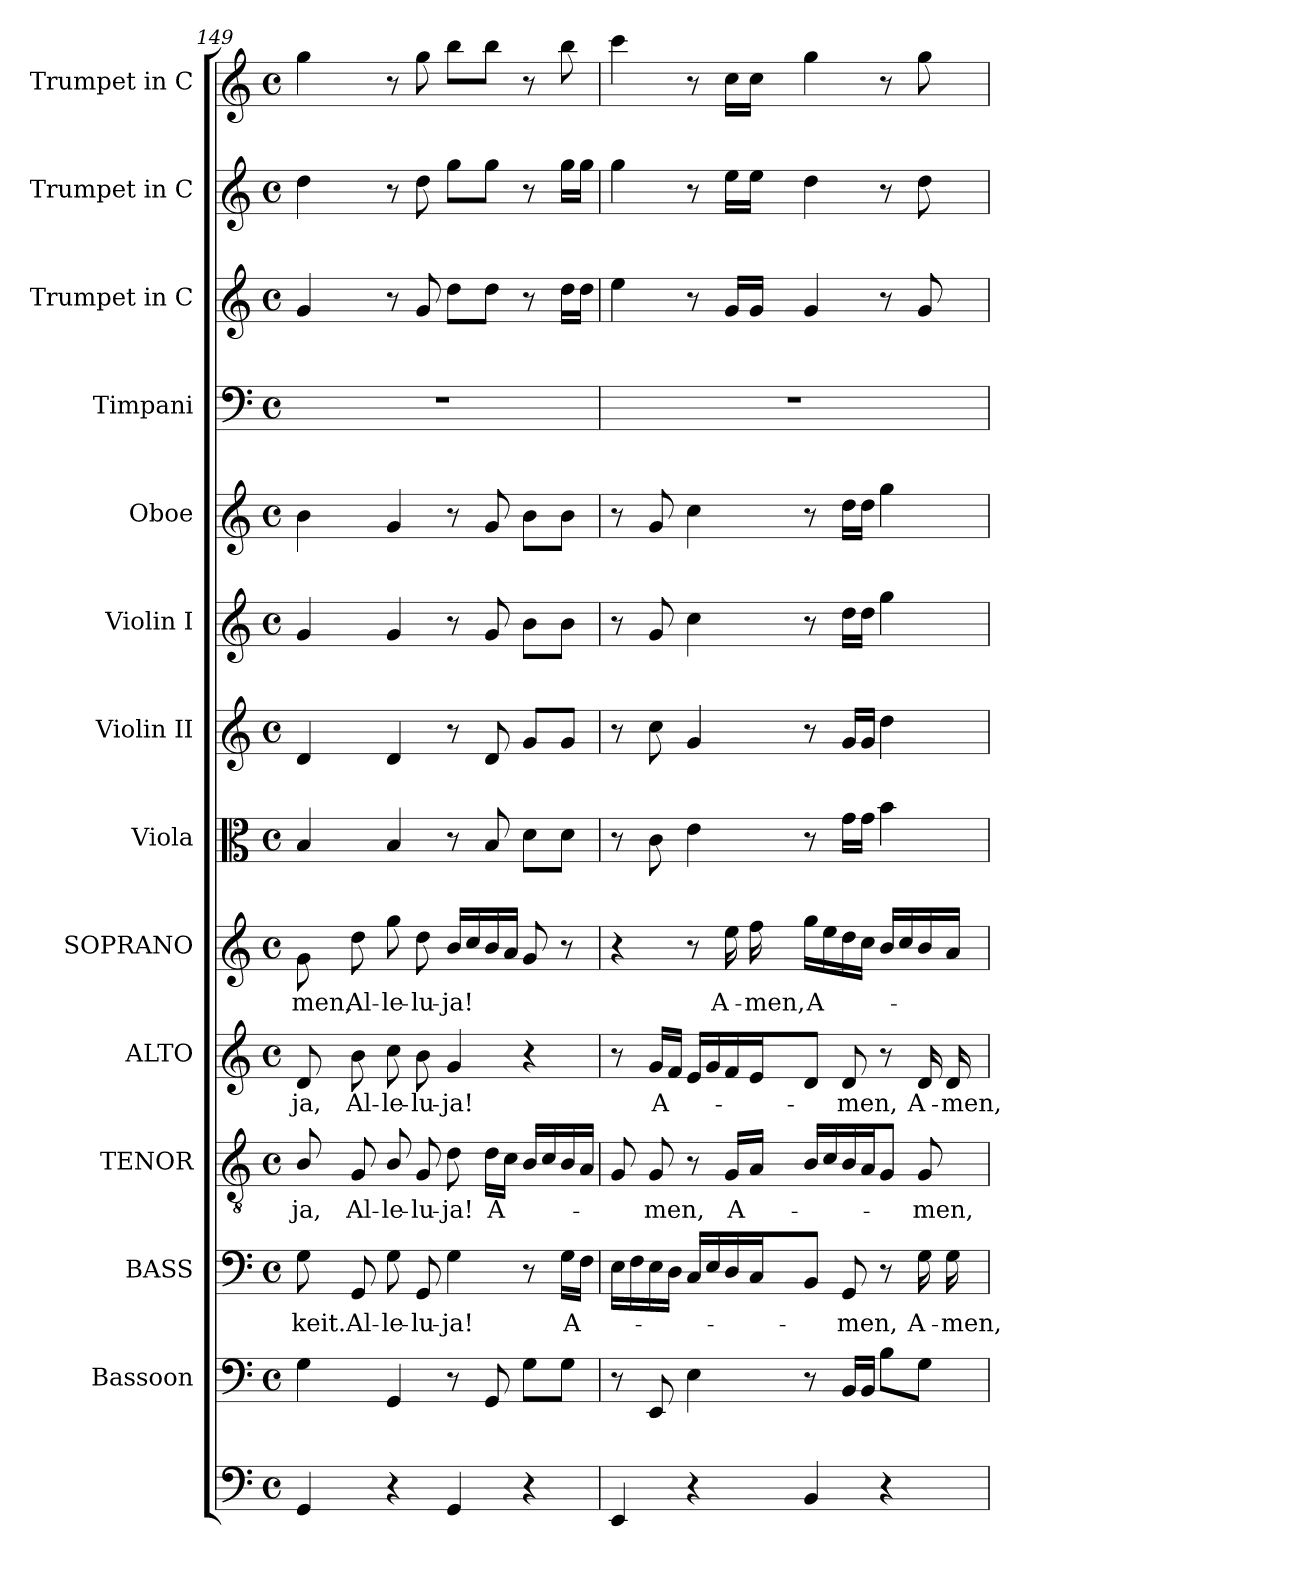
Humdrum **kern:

**kern	**kern	**kern	**text	**kern	**text	**kern	**text	**kern	**text	**kern	**kern	**kern	**kern	**kern	**kern	**kern	**kern
*part14	*part13	*part12	*part12	*part11	*part11	*part10	*part10	*part9	*part9	*part8	*part7	*part6	*part5	*part4	*part3	*part2	*part1
*staff14	*staff13	*staff12	*staff12	*staff11	*staff11	*staff10	*staff10	*staff9	*staff9	*staff8	*staff7	*staff6	*staff5	*staff4	*staff3	*staff2	*staff1
*	*I"Bassoon	*I"BASS	*	*I"TENOR	*	*I"ALTO	*	*I"SOPRANO	*	*I"Viola	*I"Violin II	*I"Violin I	*I"Oboe	*I"Timpani	*I"Trumpet in C	*I"Trumpet in C	*I"Trumpet in C
*	*	*	*	*	*	*I'Alto	*	*I'Soprano	*	*I'Viola	*I'Violin II	*I'Violin I	*I'Oboe	*I'Timp.	*	*	*
*clefF4	*clefF4	*clefF4	*	*clefGv2	*	*clefG2	*	*clefG2	*	*clefC3	*clefG2	*clefG2	*clefG2	*clefF4	*clefG2	*clefG2	*clefG2
*	*	*	*	*ITrd7c12	*	*	*	*	*	*	*	*	*	*	*	*	*
*k[]	*k[]	*k[]	*	*k[]	*	*k[]	*	*k[]	*	*k[]	*k[]	*k[]	*k[]	*k[]	*k[]	*k[]	*k[]
*C:	*C:	*C:	*	*C:	*	*C:	*	*C:	*	*C:	*C:	*C:	*C:	*C:	*C:	*C:	*C:
*M4/4	*M4/4	*M4/4	*	*M4/4	*	*M4/4	*	*M4/4	*	*M4/4	*M4/4	*M4/4	*M4/4	*M4/4	*M4/4	*M4/4	*M4/4
*met(c)	*met(c)	*met(c)	*	*met(c)	*	*met(c)	*	*met(c)	*	*met(c)	*met(c)	*met(c)	*met(c)	*met(c)	*met(c)	*met(c)	*met(c)
=149	=149	=149	=149	=149	=149	=149	=149	=149	=149	=149	=149	=149	=149	=149	=149	=149	=149
!	!	!	!LO:LY:b:color=#000000	!	!	!	!	!	!	!	!	!	!	!	!	!	!
!	!	!	!	!	!LO:LY:b:color=#000000	!	!	!	!	!	!	!	!	!	!	!	!
!	!	!	!	!	!	!	!LO:LY:b:color=#000000	!	!	!	!	!	!	!	!	!	!
!	!	!	!	!	!	!	!	!	!LO:LY:b:color=#000000	!	!	!	!	!	!	!	!
4GGi/	4Gi\	8Gi\	-keit.	8BBi/	-ja,	8di/	-ja,	8gi\	-men,	4Bi/	4di/	4gi/	4bi\	1r	4gi/	4ddi\	4ggi\
!	!	!	!LO:LY:b:color=#000000	!	!	!	!	!	!	!	!	!	!	!	!	!	!
!	!	!	!	!	!LO:LY:b:color=#000000	!	!	!	!	!	!	!	!	!	!	!	!
!	!	!	!	!	!	!	!LO:LY:b:color=#000000	!	!	!	!	!	!	!	!	!	!
!	!	!	!	!	!	!	!	!	!LO:LY:b:color=#000000	!	!	!	!	!	!	!	!
.	.	8GGi/	Al-	8GGi/	Al-	8bi\	Al-	8ddi\	Al-	.	.	.	.	.	.	.	.
!	!	!	!LO:LY:b:color=#000000	!	!	!	!	!	!	!	!	!	!	!	!	!	!
!	!	!	!	!	!LO:LY:b:color=#000000	!	!	!	!	!	!	!	!	!	!	!	!
!	!	!	!	!	!	!	!LO:LY:b:color=#000000	!	!	!	!	!	!	!	!	!	!
!	!	!	!	!	!	!	!	!	!LO:LY:b:color=#000000	!	!	!	!	!	!	!	!
4r	4GGi/	8Gi\	-le-	8BBi/	-le-	8cci\	-le-	8ggi\	-le-	4Bi/	4di/	4gi/	4gi/	.	8r	8r	8r
!	!	!	!LO:LY:b:color=#000000	!	!	!	!	!	!	!	!	!	!	!	!	!	!
!	!	!	!	!	!LO:LY:b:color=#000000	!	!	!	!	!	!	!	!	!	!	!	!
!	!	!	!	!	!	!	!LO:LY:b:color=#000000	!	!	!	!	!	!	!	!	!	!
!	!	!	!	!	!	!	!	!	!LO:LY:b:color=#000000	!	!	!	!	!	!	!	!
.	.	8GGi/	-lu-	8GGi/	-lu-	8bi\	-lu-	8ddi\	-lu-	.	.	.	.	.	8gi/	8ddi\	8ggi\
!	!	!	!LO:LY:b:color=#000000	!	!	!	!	!	!	!	!	!	!	!	!	!	!
!	!	!	!	!	!LO:LY:b:color=#000000	!	!	!	!	!	!	!	!	!	!	!	!
!	!	!	!	!	!	!	!LO:LY:b:color=#000000	!	!	!	!	!	!	!	!	!	!
!	!	!	!	!	!	!	!	!	!LO:LY:b:color=#000000	!	!	!	!	!	!	!	!
4GGi/	8r	4Gi\	-ja!	8Di\	-ja!	4gi/	-ja!	16bi/LL	-ja!	8r	8r	8r	8r	.	8ddi\L	8ggi\L	8bbi\L
.	.	.	.	.	.	.	.	16cci/	.	.	.	.	.	.	.	.	.
!	!	!	!	!	!LO:LY:b:color=#000000	!	!	!	!	!	!	!	!	!	!	!	!
.	8GGi/	.	.	16Di\LL	A-	.	.	16bi/	.	8Bi/	8di/	8gi/	8gi/	.	8ddi\J	8ggi\J	8bbi\J
.	.	.	.	16Ci\JJ	.	.	.	16ai/JJ	.	.	.	.	.	.	.	.	.
4r	8Gi\L	8r	.	16BBi/LL	.	4r	.	8gi/	.	8di\L	8gi/L	8bi\L	8bi\L	.	8r	8r	8r
.	.	.	.	16Ci/	.	.	.	.	.	.	.	.	.	.	.	.	.
!	!	!	!LO:LY:b:color=#000000	!	!	!	!	!	!	!	!	!	!	!	!	!	!
.	8Gi\J	16Gi\LL	A-	16BBi/	.	.	.	8r	.	8di\J	8gi/J	8bi\J	8bi\J	.	16ddi\LL	16ggi\LL	8bbi\
.	.	16Fi\JJ	.	16AAi/JJ	.	.	.	.	.	.	.	.	.	.	16ddi\JJ	16ggi\JJ	.
=150	=150	=150	=150	=150	=150	=150	=150	=150	=150	=150	=150	=150	=150	=150	=150	=150	=150
4EEi/	8r	16Ei\LL	.	8GGi/	.	8r	.	4r	.	8r	8r	8r	8r	1r	4eei\	4ggi\	4ccci\
.	.	16Fi\	.	.	.	.	.	.	.	.	.	.	.	.	.	.	.
!	!	!	!	!	!LO:LY:b:color=#000000	!	!	!	!	!	!	!	!	!	!	!	!
!	!	!	!	!	!	!	!LO:LY:b:color=#000000	!	!	!	!	!	!	!	!	!	!
.	8EEi/	16Ei\	.	8GGi/	-men,	16gi/LL	A-	.	.	8ci\	8cci\	8gi/	8gi/	.	.	.	.
.	.	16Di\JJ	.	.	.	16fi/JJ	.	.	.	.	.	.	.	.	.	.	.
4r	4Ei\	16Ci/LL	.	8r	.	16ei/LL	.	8r	.	4ei\	4gi/	4cci\	4cci\	.	8r	8r	8r
.	.	16Ei/	.	.	.	16gi/	.	.	.	.	.	.	.	.	.	.	.
!	!	!	!	!	!LO:LY:b:color=#000000	!	!	!	!	!	!	!	!	!	!	!	!
!	!	!	!	!	!	!	!	!	!LO:LY:b:color=#000000	!	!	!	!	!	!	!	!
.	.	16Di/	.	16GGi/LL	A-	16fi/	.	16eei\	A-	.	.	.	.	.	16gi/LL	16eei\LL	16cci\LL
!	!	!	!	!	!	!	!	!	!LO:LY:b:color=#000000	!	!	!	!	!	!	!	!
.	.	16Ci/J	.	16AAi/JJ	.	16ei/J	.	16ffi\	-men,	.	.	.	.	.	16gi/JJ	16eei\JJ	16cci\JJ
!	!	!	!	!	!	!	!	!	!LO:LY:b:color=#000000	!	!	!	!	!	!	!	!
4BBi/	8r	8BBi/J	.	16BBi/LL	.	8di/J	.	16ggi\LL	A-	8r	8r	8r	8r	.	4gi/	4ddi\	4ggi\
.	.	.	.	16Ci/	.	.	.	16eei\	.	.	.	.	.	.	.	.	.
!	!	!	!LO:LY:b:color=#000000	!	!	!	!	!	!	!	!	!	!	!	!	!	!
!	!	!	!	!	!	!	!LO:LY:b:color=#000000	!	!	!	!	!	!	!	!	!	!
.	16BBi/LL	8GGi/	-men,	16BBi/	.	8di/	-men,	16ddi\	.	16gi\LL	16gi/LL	16ddi\LL	16ddi\LL	.	.	.	.
.	16BBi/JJ	.	.	16AAi/J	.	.	.	16cci\JJ	.	16gi\JJ	16gi/JJ	16ddi\JJ	16ddi\JJ	.	.	.	.
4r	8Bi\L	8r	.	8GGi/J	.	8r	.	16bi/LL	.	4bi\	4ddi\	4ggi\	4ggi\	.	8r	8r	8r
.	.	.	.	.	.	.	.	16cci/	.	.	.	.	.	.	.	.	.
!	!	!	!LO:LY:b:color=#000000	!	!	!	!	!	!	!	!	!	!	!	!	!	!
!	!	!	!	!	!LO:LY:b:color=#000000	!	!	!	!	!	!	!	!	!	!	!	!
!	!	!	!	!	!	!	!LO:LY:b:color=#000000	!	!	!	!	!	!	!	!	!	!
.	8Gi\J	16Gi\	A-	8GGi/	-men,	16di/	A-	16bi/	.	.	.	.	.	.	8gi/	8ddi\	8ggi\
!	!	!	!LO:LY:b:color=#000000	!	!	!	!	!	!	!	!	!	!	!	!	!	!
!	!	!	!	!	!	!	!LO:LY:b:color=#000000	!	!	!	!	!	!	!	!	!	!
.	.	16Gi\	-men,	.	.	16di/	-men,	16ai/JJ	.	.	.	.	.	.	.	.	.
=	=	=	=	=	=	=	=	=	=	=	=	=	=	=	=	=	=
*-	*-	*-	*-	*-	*-	*-	*-	*-	*-	*-	*-	*-	*-	*-	*-	*-	*-
